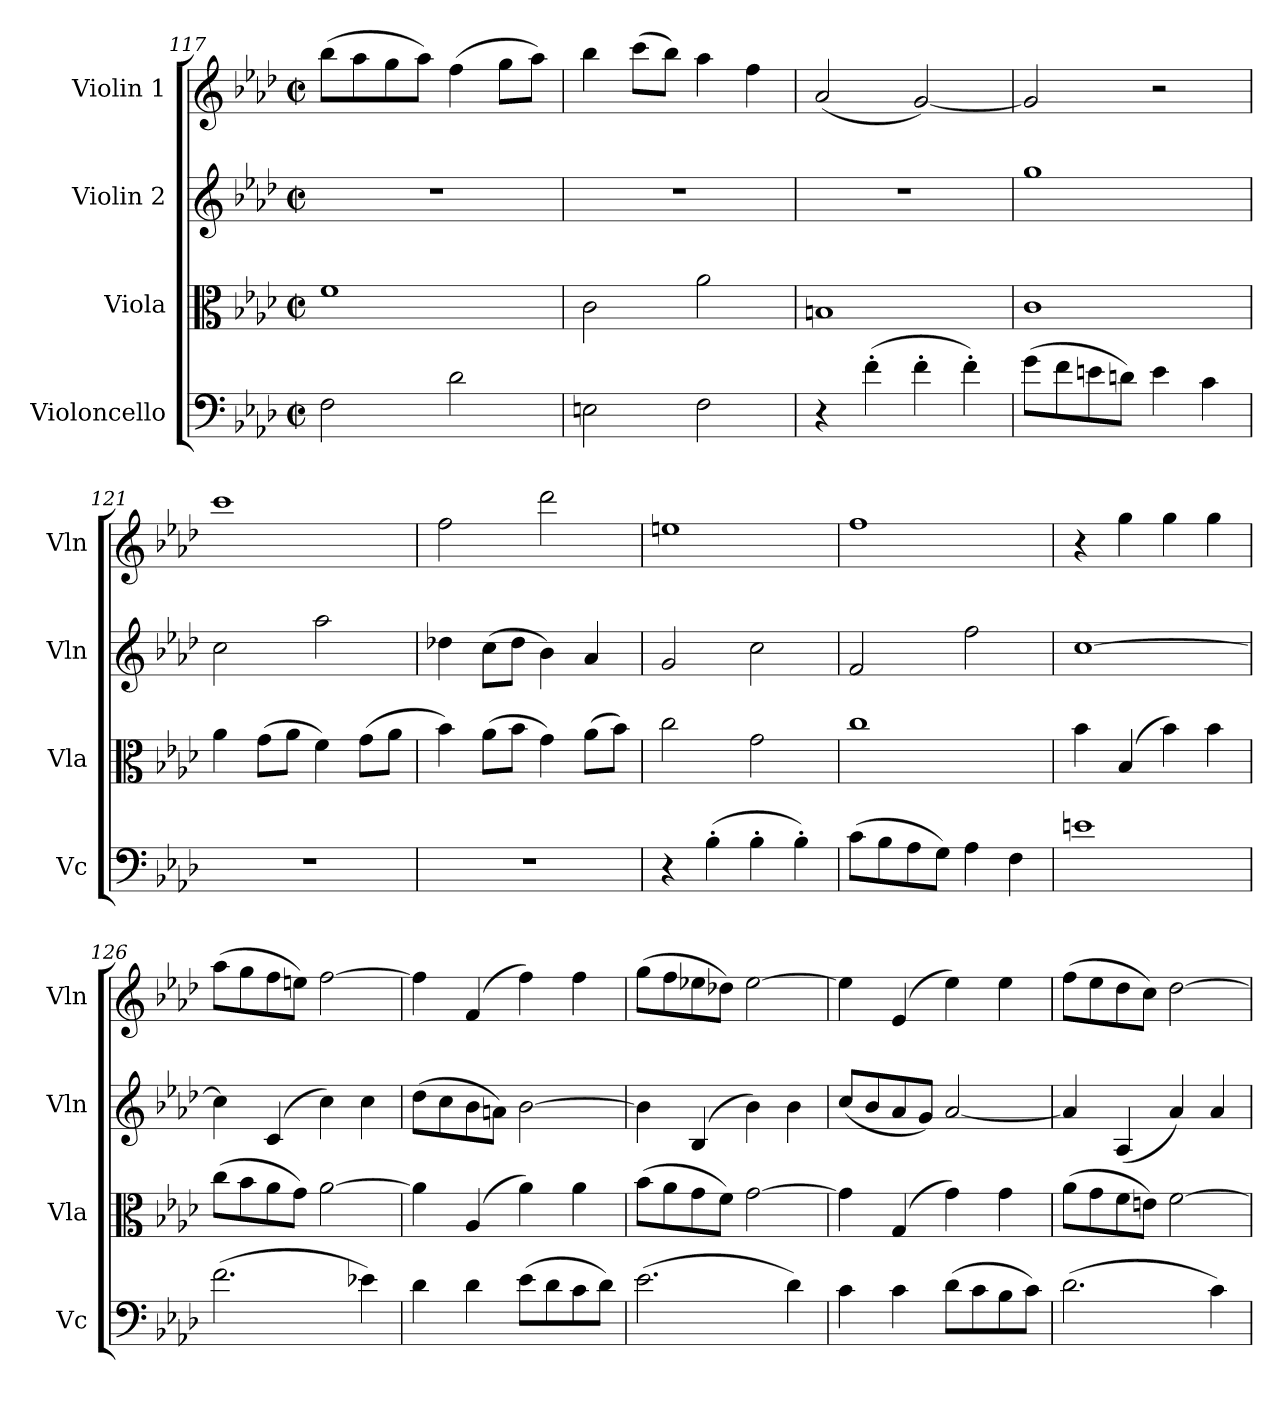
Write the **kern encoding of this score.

**kern	**kern	**kern	**kern
*part4	*part3	*part2	*part1
*staff4	*staff3	*staff2	*staff1
*I"Violoncello	*I"Viola	*I"Violin 2	*I"Violin 1
*I'Vc	*I'Vla	*I'Vln	*I'Vln
*clefF4	*clefC3	*clefG2	*clefG2
*k[b-e-a-d-]	*k[b-e-a-d-]	*k[b-e-a-d-]	*k[b-e-a-d-]
*M2/2	*M2/2	*M2/2	*M2/2
*met(c|)	*met(c|)	*met(c|)	*met(c|)
=117	=117	=117	=117
2F\	1f	1r	(8bb-\L
.	.	.	8aa-\
.	.	.	8gg\
.	.	.	8aa-\J)
2d-\	.	.	(4ff\
.	.	.	8gg\L
.	.	.	8aa-\J)
!!LO:LB:g=z
=118	=118	=118	=118
2En\	2c\	1r	4bb-\
.	.	.	(8ccc\L
.	.	.	8bb-\J)
2F\	2a-\	.	4aa-\
.	.	.	4ff\
=119	=119	=119	=119
4r	1Bn	1r	(2a-/
(4f'\	.	.	.
4f'\	.	.	[2g/)
4f'\)	.	.	.
=120	=120	=120	=120
(8g\L	1c	1gg	2g/]
8f\	.	.	.
8en\	.	.	.
8dn\J)	.	.	.
4e\	.	.	2r
4c\	.	.	.
=121	=121	=121	=121
1r	4a-\	2cc\	1ccc
.	(8g\L	.	.
.	8a-\J	.	.
.	4f\)	2aa-\	.
.	(8g\L	.	.
.	8a-\J	.	.
=122	=122	=122	=122
1r	4b-\)	4dd-X\	2ff\
.	(8a-\L	(8cc\L	.
.	8b-\J	8dd-\J	.
.	4g\)	4b-\)	2ddd-\
.	(8a-\L	4a-/	.
.	8b-\J)	.	.
=123	=123	=123	=123
4r	2cc\	2g/	1een
(4B-'\	.	.	.
4B-'\	2g\	2cc\	.
4B-'\)	.	.	.
!!LO:LB:g=z
=124	=124	=124	=124
(8c\L	1cc	2f/	1ff
8B-\	.	.	.
8A-\	.	.	.
8G\J)	.	.	.
4A-\	.	2ff\	.
4F\	.	.	.
=125	=125	=125	=125
1en	4b-\	[1cc	4r
.	(4B-/	.	4gg\
.	4b-\)	.	4gg\
.	4b-\	.	4gg\
=126	=126	=126	=126
(2.f\	(8cc\L	4cc\]	(8aa-\L
.	8b-\	.	8gg\
.	8a-\	(4c/	8ff\
.	8g\J)	.	8een\J)
.	[2a-\	4cc\)	[2ff\
4e-X\)	.	4cc\	.
=127	=127	=127	=127
4d-\	4a-\]	(8dd-\L	4ff\]
.	.	8cc\	.
4d-\	(4A-/	8b-\	(4f/
.	.	8an\J)	.
(8e-\L	4a-\)	[2b-\	4ff\)
8d-\	.	.	.
8c\	4a-\	.	4ff\
8d-\J)	.	.	.
=128	=128	=128	=128
(2.e-\	(8b-\L	4b-\]	(8gg\L
.	8a-\	.	8ff\
.	8g\	(4B-/	8ee-X\
.	8f\J)	.	8dd-X\J)
.	[2g\	4b-\)	[2ee-\
4d-\)	.	4b-\	.
!!LO:LB:g=z
=129	=129	=129	=129
4c\	4g\]	(8cc/L	4ee-\]
.	.	8b-/	.
4c\	(4G/	8a-/	(4e-/
.	.	8g/J)	.
(8d-\L	4g\)	[2a-/	4ee-\)
8c\	.	.	.
8B-\	4g\	.	4ee-\
8c\J)	.	.	.
!!LO:LB:g=z
=130	=130	=130	=130
(2.d-\	(8a-\L	4a-/]	(8ff\L
.	8g\	.	8ee-\
.	8f\	(4A-/	8dd-\
.	8en\J)	.	8cc\J)
.	[2f\	4a-/)	[2dd-\
4c\)	.	4a-/	.
=	=	=	=
*-	*-	*-	*-
